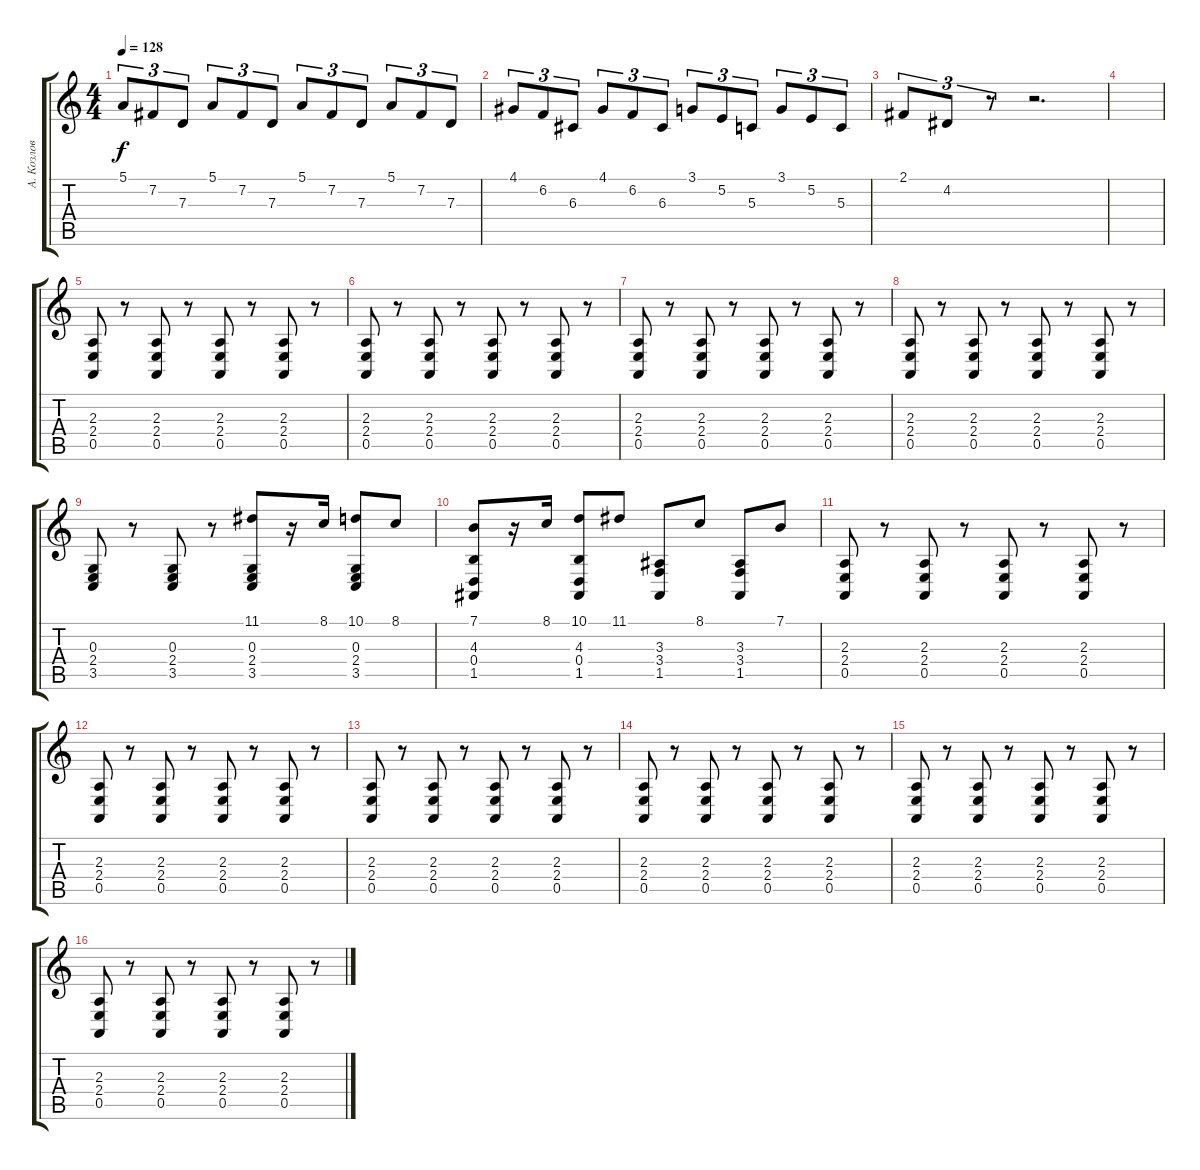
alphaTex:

\track ("А. Козлов" "А. Козлов") {instrument synthstrings2}
\staff {score tabs}
\tuning (E4 B3 G3 D3 A2 E2) {hide}
\ts (4 4)
\tempo 128
\clef g2
\ks c
5.1.8{tu (3 2) dy f} 7.2.8{tu (3 2)} 7.3.8{tu (3 2)} 5.1.8{tu (3 2)} 7.2.8{tu (3 2)} 7.3.8{tu (3 2)} 5.1.8{tu (3 2)} 7.2.8{tu (3 2)} 7.3.8{tu (3 2)} 5.1.8{tu (3 2)} 7.2.8{tu (3 2)} 7.3.8{tu (3 2)} |
4.1.8{tu (3 2)} 6.2.8{tu (3 2)} 6.3.8{tu (3 2)} 4.1.8{tu (3 2)} 6.2.8{tu (3 2)} 6.3.8{tu (3 2)} 3.1.8{tu (3 2)} 5.2.8{tu (3 2)} 5.3.8{tu (3 2)} 3.1.8{tu (3 2)} 5.2.8{tu (3 2)} 5.3.8{tu (3 2)} |
2.1.8{tu (3 2)} 4.2.8{tu (3 2)} r.8{tu (3 2)} r.2{d} |
|
(2.3 2.4 0.5).8 r.8 (2.3 2.4 0.5).8 r.8 (2.3 2.4 0.5).8 r.8 (2.3 2.4 0.5).8 r.8 |
(2.3 2.4 0.5).8 r.8 (2.3 2.4 0.5).8 r.8 (2.3 2.4 0.5).8 r.8 (2.3 2.4 0.5).8 r.8 |
(2.3 2.4 0.5).8 r.8 (2.3 2.4 0.5).8 r.8 (2.3 2.4 0.5).8 r.8 (2.3 2.4 0.5).8 r.8 |
(2.3 2.4 0.5).8 r.8 (2.3 2.4 0.5).8 r.8 (2.3 2.4 0.5).8 r.8 (2.3 2.4 0.5).8 r.8 |
(0.3 2.4 3.5).8 r.8 (0.3 2.4 3.5).8 r.8 (11.1 0.3 2.4 3.5).8 r.16 8.1.16 (10.1 0.3 2.4 3.5).8 8.1.8 |
(7.1 4.3 0.4 1.5).8 r.16 8.1.16 (10.1 4.3 0.4 1.5).8 11.1.8 (3.3 3.4 1.5).8 8.1.8 (3.3 3.4 1.5).8 7.1.8 |
(2.3 2.4 0.5).8 r.8 (2.3 2.4 0.5).8 r.8 (2.3 2.4 0.5).8 r.8 (2.3 2.4 0.5).8 r.8 |
(2.3 2.4 0.5).8 r.8 (2.3 2.4 0.5).8 r.8 (2.3 2.4 0.5).8 r.8 (2.3 2.4 0.5).8 r.8 |
(2.3 2.4 0.5).8 r.8 (2.3 2.4 0.5).8 r.8 (2.3 2.4 0.5).8 r.8 (2.3 2.4 0.5).8 r.8 |
(2.3 2.4 0.5).8 r.8 (2.3 2.4 0.5).8 r.8 (2.3 2.4 0.5).8 r.8 (2.3 2.4 0.5).8 r.8 |
(2.3 2.4 0.5).8 r.8 (2.3 2.4 0.5).8 r.8 (2.3 2.4 0.5).8 r.8 (2.3 2.4 0.5).8 r.8 |
(2.3 2.4 0.5).8 r.8 (2.3 2.4 0.5).8 r.8 (2.3 2.4 0.5).8 r.8 (2.3 2.4 0.5).8 r.8
